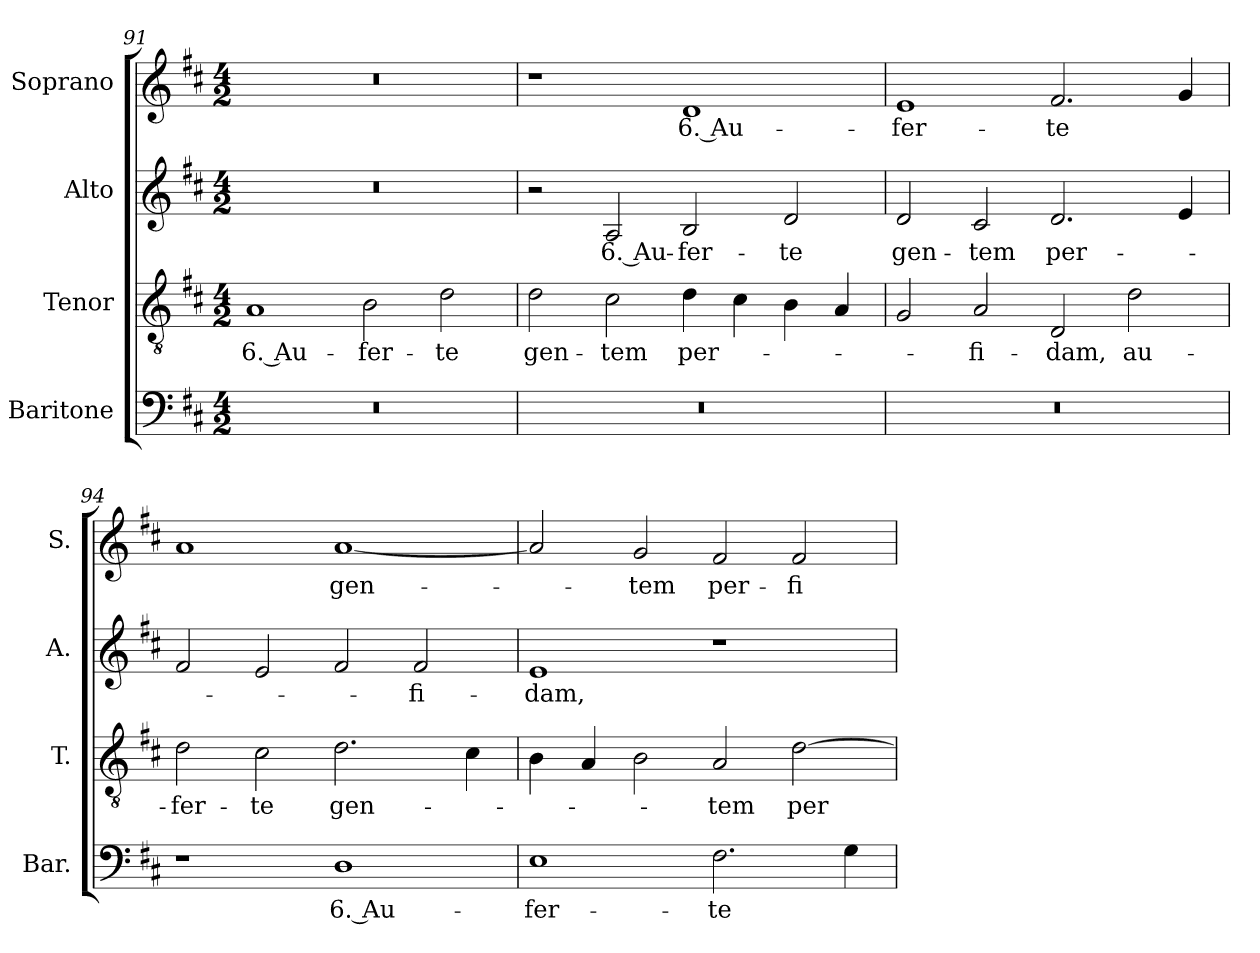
**kern	**text	**kern	**text	**kern	**text	**kern	**text
*part4	*part4	*part3	*part3	*part2	*part2	*part1	*part1
*staff4	*staff4	*staff3	*staff3	*staff2	*staff2	*staff1	*staff1
*I"Baritone	*	*I"Tenor	*	*I"Alto	*	*I"Soprano	*
*I'Bar.	*	*I'T.	*	*I'A.	*	*I'S.	*
!!LO:LB:g=z
*clefF4	*	*clefGv2	*	*clefG2	*	*clefG2	*
*	*	*ITrd7c12	*	*	*	*	*
*k[f#c#]	*	*k[f#c#]	*	*k[f#c#]	*	*k[f#c#]	*
*D:	*	*D:	*	*D:	*	*D:	*
*M4/2	*	*M4/2	*	*M4/2	*	*M4/2	*
=91	=91	=91	=91	=91	=91	=91	=91
!LO:N:vis=1	!	!	!	!	!	!	!
!	!	!	!LO:LY:b:color=#000000	!LO:N:vis=1	!	!LO:N:vis=1	!
0r	.	1AAi	6. Au-	0r	.	0r	.
!	!	!	!LO:LY:b:color=#000000	!	!	!	!
.	.	2BBi\	-fer-	.	.	.	.
!	!	!	!LO:LY:b:color=#000000	!	!	!	!
.	.	2Di\	-te	.	.	.	.
=92	=92	=92	=92	=92	=92	=92	=92
!LO:N:vis=1	!	!	!	!	!	!	!
!	!	!	!LO:LY:b:color=#000000	!	!	!	!
0r	.	2Di\	gen-	2r	.	1r	.
!	!	!	!LO:LY:b:color=#000000	!	!	!	!
!	!	!	!	!	!LO:LY:b:color=#000000	!	!
.	.	2C#i\	-tem	2Ai/	6. Au-	.	.
!	!	!	!LO:LY:b:color=#000000	!	!	!	!
!	!	!	!	!	!LO:LY:b:color=#000000	!	!
!	!	!	!	!	!	!	!LO:LY:b:color=#000000
.	.	4Di\	per-	2Bi/	-fer-	1di	6. Au-
.	.	4C#i\	.	.	.	.	.
!	!	!	!	!	!LO:LY:b:color=#000000	!	!
.	.	4BBi\	.	2di/	-te	.	.
.	.	4AAi/	.	.	.	.	.
=93	=93	=93	=93	=93	=93	=93	=93
!LO:N:vis=1	!	!	!	!	!	!	!
!	!	!	!	!	!LO:LY:b:color=#000000	!	!
!	!	!	!	!	!	!	!LO:LY:b:color=#000000
0r	.	2GGi/	.	2di/	gen-	1ei	-fer-
!	!	!	!LO:LY:b:color=#000000	!	!	!	!
!	!	!	!	!	!LO:LY:b:color=#000000	!	!
.	.	2AAi/	-fi-	2c#i/	-tem	.	.
!	!	!	!LO:LY:b:color=#000000	!	!	!	!
!	!	!	!	!	!LO:LY:b:color=#000000	!	!
!	!	!	!	!	!	!	!LO:LY:b:color=#000000
.	.	2DDi/	-dam,	2.di/	per-	2.f#i/	-te
!	!	!	!LO:LY:b:color=#000000	!	!	!	!
.	.	2Di\	au-	.	.	.	.
.	.	.	.	4ei/	.	4gi/	.
=94	=94	=94	=94	=94	=94	=94	=94
!	!	!	!LO:LY:b:color=#000000	!	!	!	!
1r	.	2Di\	-fer-	2f#i/	.	1ai	.
!	!	!	!LO:LY:b:color=#000000	!	!	!	!
.	.	2C#i\	-te	2ei/	.	.	.
!	!LO:LY:b:color=#000000	!	!	!	!	!	!
!	!	!	!LO:LY:b:color=#000000	!	!	!	!
!	!	!	!	!	!	!	!LO:LY:b:color=#000000
1Di	6. Au-	2.Di\	gen-	2f#i/	.	[1ai	gen-
!	!	!	!	!	!LO:LY:b:color=#000000	!	!
.	.	.	.	2f#i/	-fi-	.	.
.	.	4C#i\	.	.	.	.	.
=95	=95	=95	=95	=95	=95	=95	=95
!	!LO:LY:b:color=#000000	!	!	!	!	!	!
!	!	!	!	!	!LO:LY:b:color=#000000	!	!
1Ei	-fer-	4BBi\	.	1ei	-dam,	2ai/]	.
.	.	4AAi/	.	.	.	.	.
!	!	!	!	!	!	!	!LO:LY:b:color=#000000
.	.	2BBi\	.	.	.	2gi/	-tem
!	!LO:LY:b:color=#000000	!	!	!	!	!	!
!	!	!	!LO:LY:b:color=#000000	!	!	!	!
!	!	!	!	!	!	!	!LO:LY:b:color=#000000
2.F#i\	-te	2AAi/	-tem	1r	.	2f#i/	per-
!	!	!	!LO:LY:b:color=#000000	!	!	!	!
!	!	!	!	!	!	!	!LO:LY:b:color=#000000
.	.	[2Di\	per-	.	.	2f#i/	-fi-
4Gi\	.	.	.	.	.	.	.
=	=	=	=	=	=	=	=
*-	*-	*-	*-	*-	*-	*-	*-
